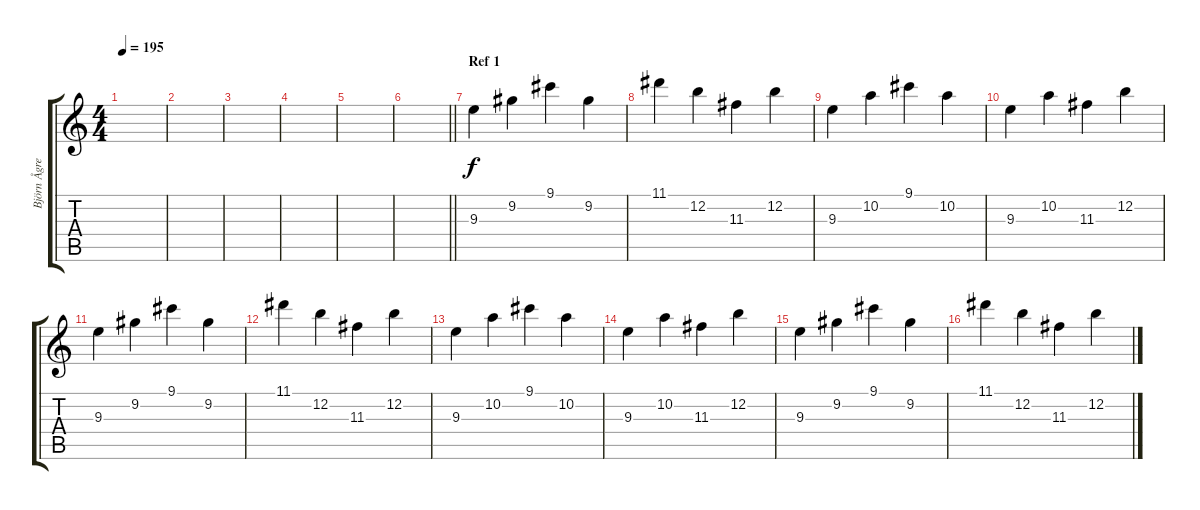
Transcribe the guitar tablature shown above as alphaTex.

\track ("Björn Ågren (guitar)" "Björn Ågre") {instrument electricguitarjazz}
\staff {score tabs}
\tuning (E4 B3 G3 D3 A2 E2) {hide}
\ts (4 4)
\tempo 195
\clef g2
\ks c
|
|
|
|
|
\barLineRight lightlight
|
\section ("" "Ref 1")
9.3.4 9.2.4 9.1.4 9.2.4 |
11.1.4 12.2.4 11.3.4 12.2.4 |
9.3.4 10.2.4 9.1.4 10.2.4 |
9.3.4 10.2.4 11.3.4 12.2.4 |
9.3.4 9.2.4 9.1.4 9.2.4 |
11.1.4 12.2.4 11.3.4 12.2.4 |
9.3.4 10.2.4 9.1.4 10.2.4 |
9.3.4 10.2.4 11.3.4 12.2.4 |
9.3.4 9.2.4 9.1.4 9.2.4 |
11.1.4 12.2.4 11.3.4 12.2.4
